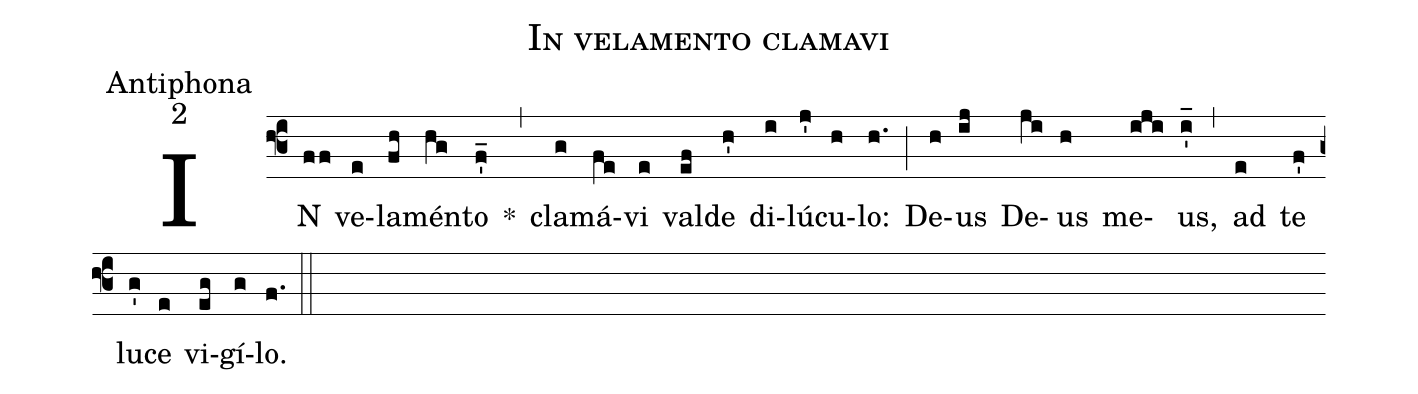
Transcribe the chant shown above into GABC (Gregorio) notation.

name:In velamento clamavi;
office-part:Antiphona;
mode:2;
%%
(f3)
IN(ff) ve(e)la(fh)mén(hg)to(f_') *(,)
cla(g)má(fe)vi(e) val(ef)de(h') di(i)lú(j')cu(h)lo:(h.) (;)
De(h)us(ij) De(ji)us(h) me(iji)us,(i_') (,)
ad(e) te(f') lu(g')ce(e) vi(eg)gí(g)lo.(f.) (::)
